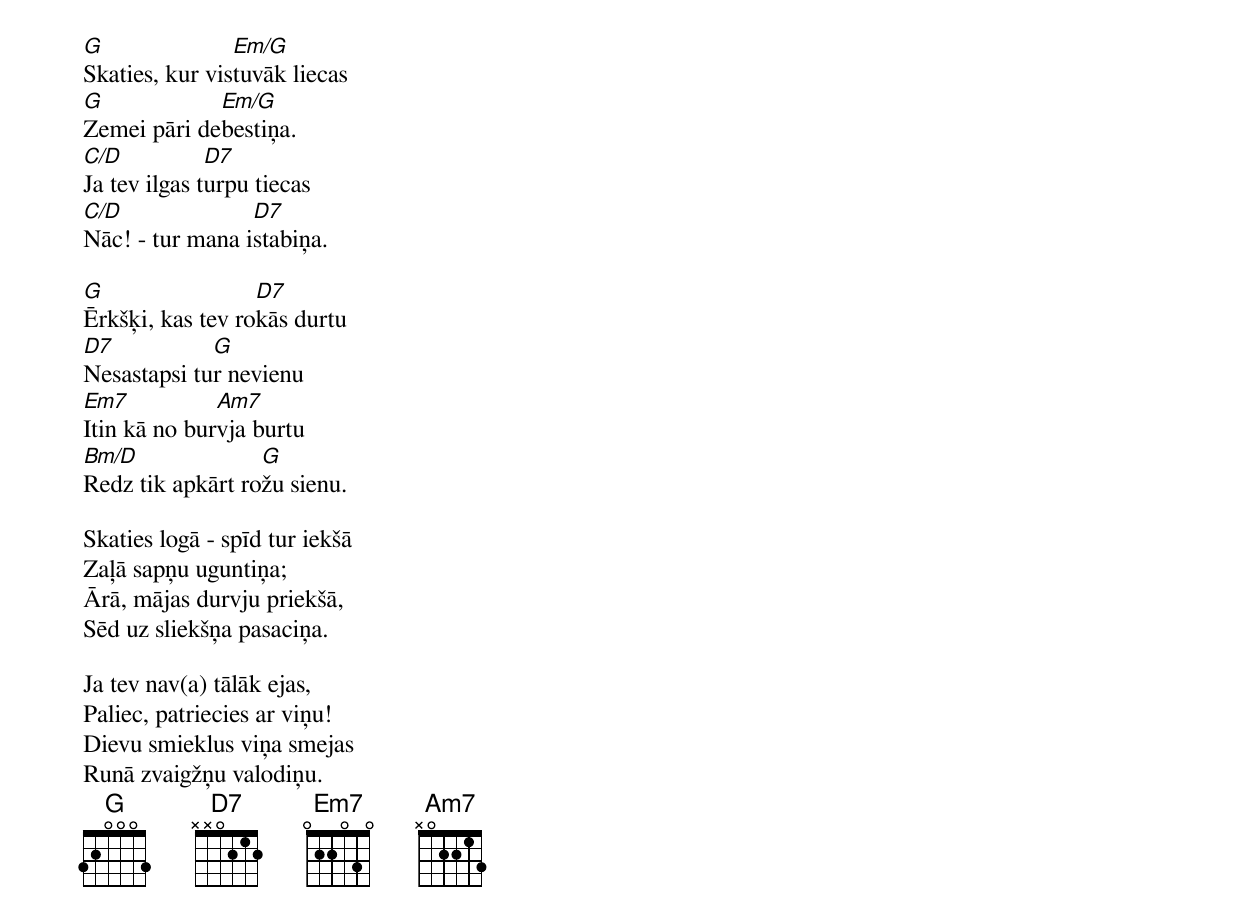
G		Em/G
Skaties, kur vistuvāk liecas
G	     Em/G
Zemei pāri debestiņa.
C/D	      D7
Ja tev ilgas turpu tiecas
C/D		 D7
Nāc! - tur mana istabiņa.

G		  D7
Ērkšķi, kas tev rokās durtu
D7	     G
Nesastapsi tur nevienu
Em7	      Am7
Itin kā no burvja burtu
Bm/D		  G
Redz tik apkārt rožu sienu.

Skaties logā - spīd tur iekšā
Zaļā sapņu uguntiņa;
Ārā, mājas durvju priekšā,
Sēd uz sliekšņa pasaciņa.

Ja tev nav(a) tālāk ejas,
Paliec, patriecies ar viņu!
Dievu smieklus viņa smejas
Runā zvaigžņu valodiņu.
